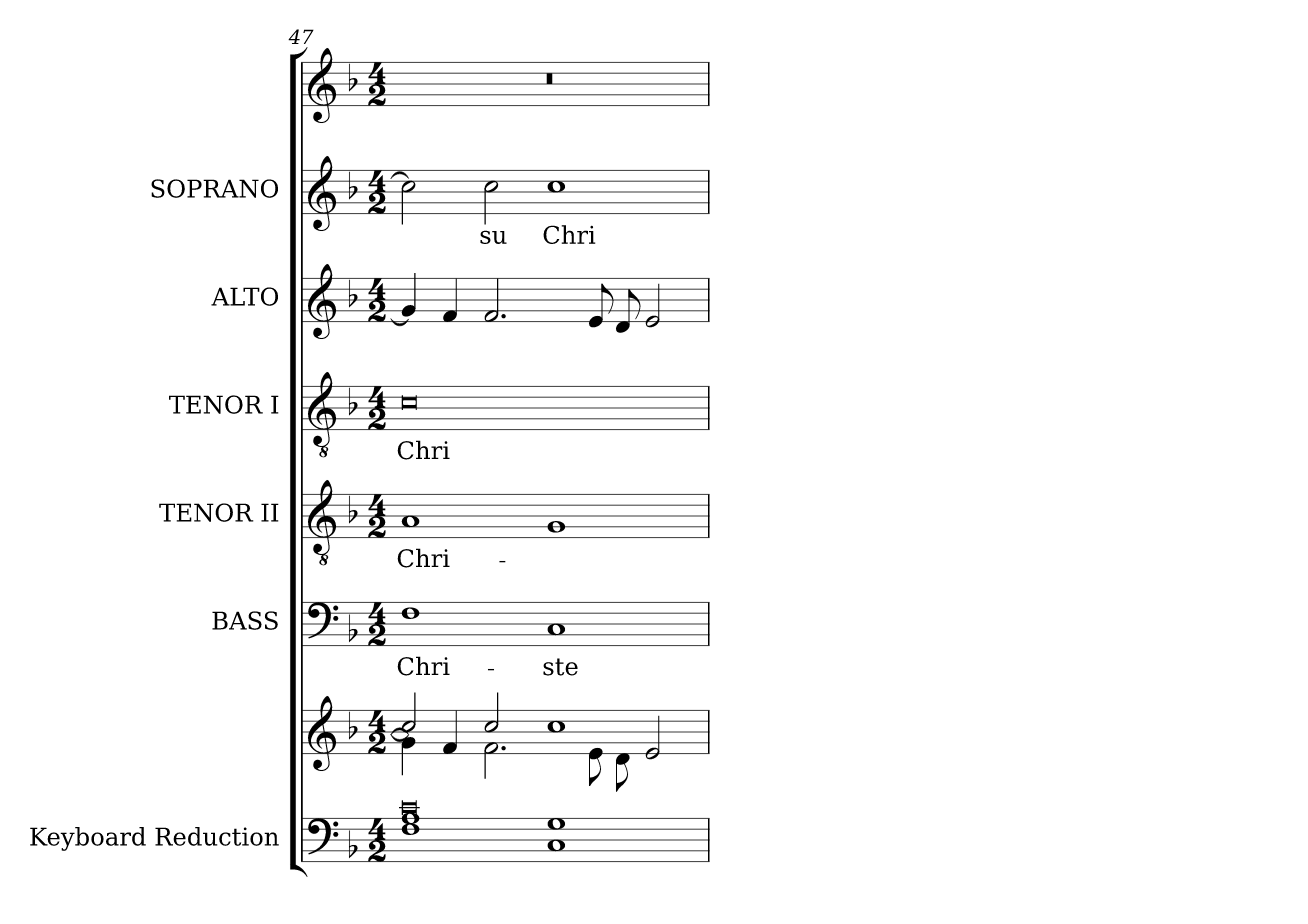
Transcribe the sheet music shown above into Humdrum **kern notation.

**kern	**kern	**kern	**text	**kern	**text	**kern	**text	**kern	**kern	**text	**kern
*part7	*part7	*part6	*part6	*part5	*part5	*part4	*part4	*part3	*part2	*part2	*part1
*staff8	*staff7	*staff6	*staff6	*staff5	*staff5	*staff4	*staff4	*staff3	*staff2	*staff2	*staff1
*I"Keyboard Reduction	*	*I"BASS	*	*I"TENOR II	*	*I"TENOR I	*	*I"ALTO	*I"SOPRANO	*	*
*I'Reduc.	*	*I'B.	*	*I'T. II	*	*I'T. I	*	*I'A.	*I'S.	*	*
*clefF4	*clefG2	*clefF4	*	*clefGv2	*	*clefGv2	*	*clefG2	*clefG2	*	*clefG2
*	*	*	*	*ITrd7c12	*	*ITrd7c12	*	*	*	*	*
*k[b-]	*k[b-]	*k[b-]	*	*k[b-]	*	*k[b-]	*	*k[b-]	*k[b-]	*	*k[b-]
*F:	*F:	*F:	*	*F:	*	*F:	*	*F:	*F:	*	*F:
*M4/2	*M4/2	*M4/2	*	*M4/2	*	*M4/2	*	*M4/2	*M4/2	*	*M4/2
=47	=47	=47	=47	=47	=47	=47	=47	=47	=47	=47	=47
*^	*^	*	*	*	*	*	*	*	*	*	*
!	!	!	!	!	!LO:LY:b:color=#000000	!	!	!	!	!	!	!	!
!	!	!	!	!	!	!	!LO:LY:b:color=#000000	!	!	!	!	!	!
!	!	!	!	!	!	!	!	!	!LO:LY:b:color=#000000	!	!	!	!LO:N:vis=1
0ci	1Fi 1Ai	2cci/]	4gi\]	1Fi	Chri-	1AAi	Chri-	0Ci	Chri-	4gi/]	2cci\]	.	0r
.	.	.	4fi/	.	.	.	.	.	.	4fi/	.	.	.
!	!	!	!	!	!	!	!	!	!	!	!	!LO:LY:b:color=#000000	!
.	.	2cci/	2.fi\	.	.	.	.	.	.	2.fi/	2cci\	-su	.
!	!	!	!	!	!LO:LY:b:color=#000000	!	!	!	!	!	!	!	!
!	!	!	!	!	!	!	!	!	!	!	!	!LO:LY:b:color=#000000	!
.	1Ci 1Gi	1cci	.	1Ci	-ste	1GGi	.	.	.	.	1cci	Chri-	.
.	.	.	8ei\	.	.	.	.	.	.	8ei/	.	.	.
.	.	.	8di\	.	.	.	.	.	.	8di/	.	.	.
.	.	.	2ei/	.	.	.	.	.	.	2ei/	.	.	.
*v	*v	*	*	*	*	*	*	*	*	*	*	*	*
*	*v	*v	*	*	*	*	*	*	*	*	*	*
=	=	=	=	=	=	=	=	=	=	=	=
*-	*-	*-	*-	*-	*-	*-	*-	*-	*-	*-	*-
